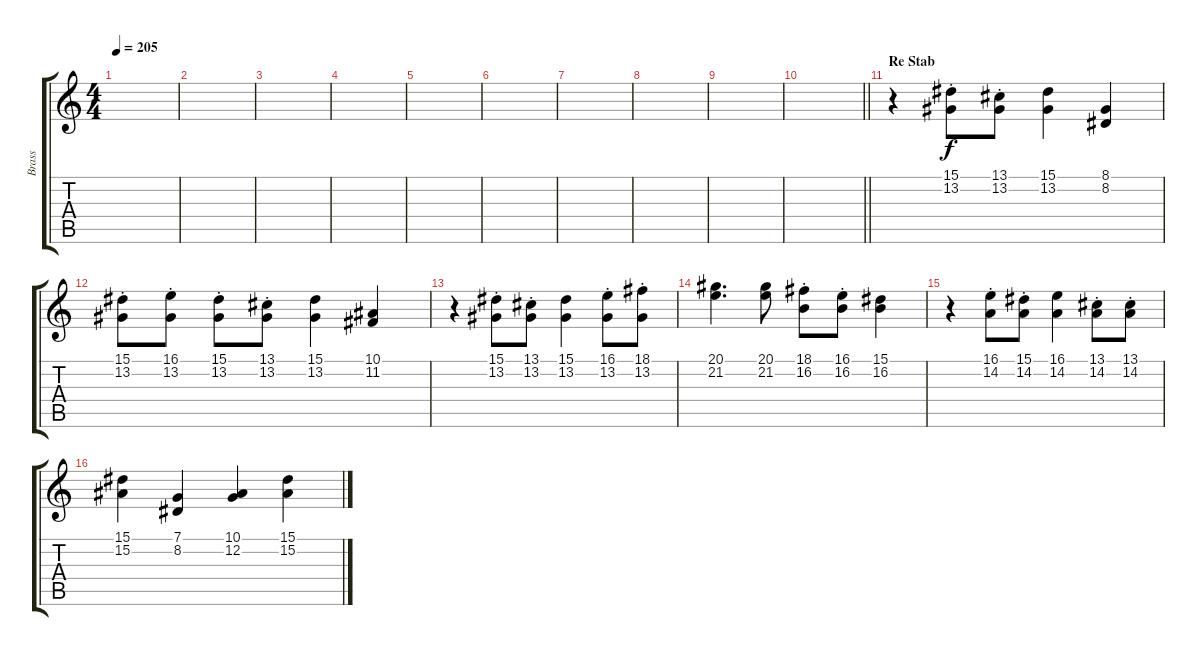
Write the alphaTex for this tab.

\track ("Brass" "Brass") {instrument brasssection}
\staff {score tabs}
\tuning (C4 G3 Eb3 Bb2 F2 C2) {hide}
\ts (4 4)
\tempo 205
\clef g2
\ks c
|
|
|
|
|
|
|
|
|
\barLineRight lightlight
|
\section ("" "Re Stab")
r.4 (15.1{st} 13.2{st}).8 (13.1{st} 13.2{st}).8 (15.1 13.2).4 (8.1 8.2).4 |
(15.1{st} 13.2{st}).8 (16.1{st} 13.2{st}).8 (15.1{st} 13.2{st}).8 (13.1{st} 13.2{st}).8 (15.1 13.2).4 (10.1 11.2).4 |
r.4 (15.1{st} 13.2{st}).8 (13.1{st} 13.2{st}).8 (15.1 13.2).4 (16.1{st} 13.2{st}).8 (18.1{st} 13.2{st}).8 |
(20.1 21.2).4{d} (20.1 21.2).8 (18.1{st} 16.2{st}).8 (16.1{st} 16.2{st}).8 (15.1 16.2).4 |
r.4 (16.1{st} 14.2{st}).8 (15.1{st} 14.2{st}).8 (16.1 14.2).4 (13.1{st} 14.2{st}).8 (13.1{st} 14.2{st}).8 |
(15.1 15.2).4 (7.1 8.2).4 (10.1 12.2).4 (15.1 15.2).4
